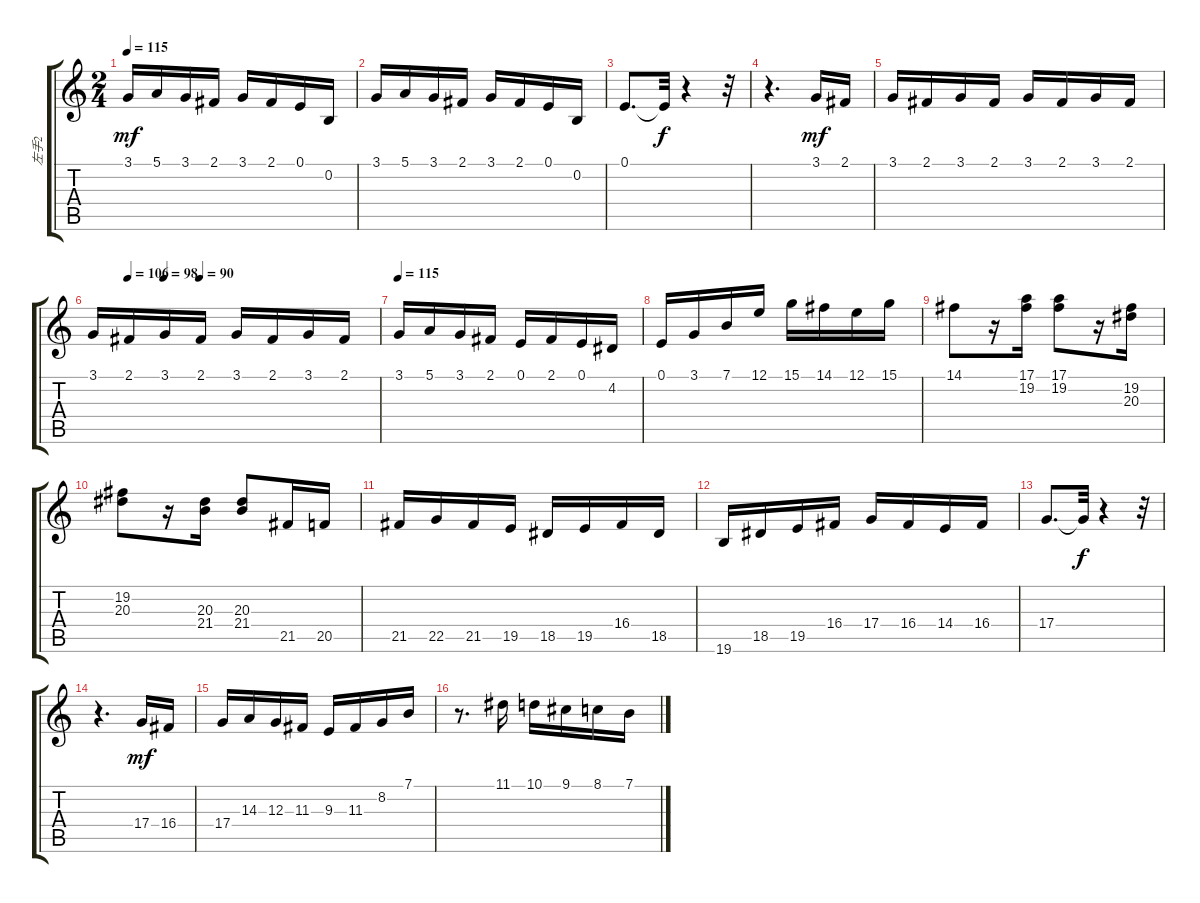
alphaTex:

\track ("左手2" "左手2") {instrument acousticgrandpiano}
\staff {score tabs}
\tuning (E4 B3 G3 D3 A2 E2) {hide}
\ts (2 4)
\tempo 115
\clef g2
\ks c
3.1.16{dy mf} 5.1.16 3.1.16 2.1.16 3.1.16 2.1.16 0.1.16 0.2.16 |
3.1.16 5.1.16 3.1.16 2.1.16 3.1.16 2.1.16 0.1.16 0.2.16 |
0.1.8{d} 0.1{t}.32{dy f} r.4 r.32 |
r.4{d} 3.1.16{dy mf} 2.1.16 |
3.1.16 2.1.16 3.1.16 2.1.16 3.1.16 2.1.16 3.1.16 2.1.16 |
\tempo (106 0.125)
\tempo (98 0.25)
\tempo (90 0.375)
3.1.16 2.1.16 3.1.16 2.1.16 3.1.16 2.1.16 3.1.16 2.1.16 |
\tempo 115
3.1.16 5.1.16 3.1.16 2.1.16 0.1.16 2.1.16 0.1.16 4.2.16 |
0.1.16 3.1.16 7.1.16 12.1.16 15.1.16 14.1.16 12.1.16 15.1.16 |
14.1.8 r.16 (17.1 19.2).16 (17.1 19.2).8 r.16 (19.2 20.3).16 |
(19.2 20.3).8 r.16 (20.3 21.4).16 (20.3 21.4).8 21.5.16 20.5.16 |
21.5.16 22.5.16 21.5.16 19.5.16 18.5.16 19.5.16 16.4.16 18.5.16 |
19.6.16 18.5.16 19.5.16 16.4.16 17.4.16 16.4.16 14.4.16 16.4.16 |
17.4.8{d} 17.4{t}.32{dy f} r.4 r.32 |
r.4{d} 17.4.16{dy mf} 16.4.16 |
17.4.16 14.3.16 12.3.16 11.3.16 9.3.16 11.3.16 8.2.16 7.1.16 |
r.8{d} 11.1.16 10.1.16 9.1.16 8.1.16 7.1.16
